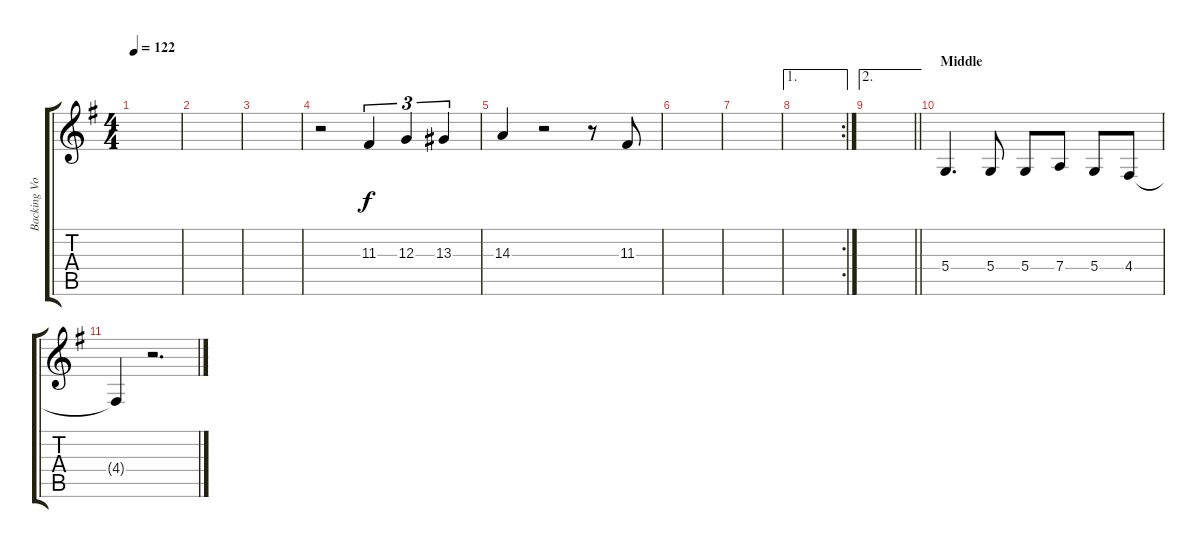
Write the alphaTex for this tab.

\track ("Backing Vox" "Backing Vo") {instrument lead2sawtooth}
\staff {score tabs}
\tuning (E4 B3 G3 D3 A2 E2) {hide}
\ts (4 4)
\tempo 122
\clef g2
\ks g
|
|
|
r.2 11.3.4{tu (3 2)} 12.3.4{tu (3 2)} 13.3.4{tu (3 2)} |
14.3.4 r.2 r.8 11.3.8 |
|
|
\ae 1
\rc 2
|
\ae 2
\barLineRight lightlight
|
\section ("" "Middle")
5.4.4{d} 5.4.8 5.4.8 7.4.8 5.4.8 4.4.8 |
4.4{t}.4 r.2{d}
